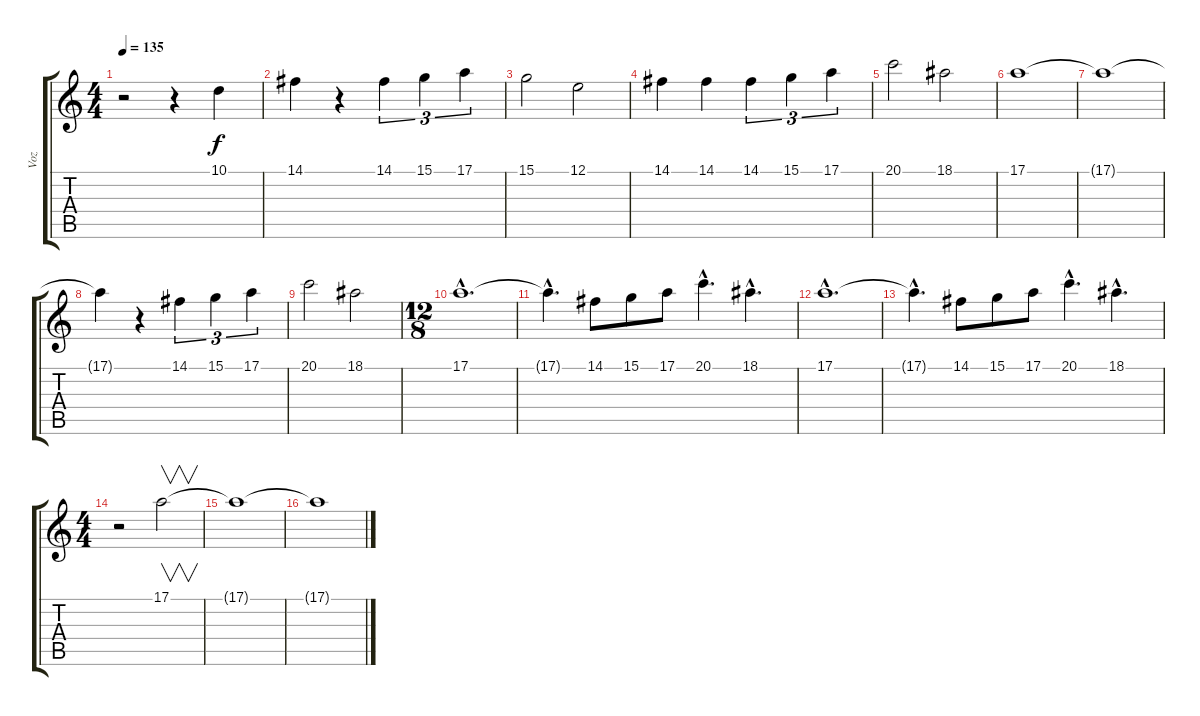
\track ("Voz" "Voz") {instrument lead6voice}
\staff {score tabs}
\tuning (E4 B3 G3 D3 A2 E2) {hide}
\ts (4 4)
\tempo 135
\clef g2
\ks c
r.2{dy f} r.4 10.1.4 |
14.1.4 r.4 14.1.4{tu (3 2)} 15.1.4{tu (3 2)} 17.1.4{tu (3 2)} |
15.1.2 12.1.2 |
14.1.4 14.1.4 14.1.4{tu (3 2)} 15.1.4{tu (3 2)} 17.1.4{tu (3 2)} |
20.1.2 18.1.2 |
17.1.1 |
17.1{t}.1 |
17.1{t}.4 r.4 14.1.4{tu (3 2)} 15.1.4{tu (3 2)} 17.1.4{tu (3 2)} |
20.1.2 18.1.2 |
\ts (12 8)
17.1{hac}.1{d} |
17.1{hac t}.4{d} 14.1.8 15.1.8 17.1.8 20.1{hac}.4{d} 18.1{hac}.4{d} |
17.1{hac}.1{d} |
17.1{hac t}.4{d} 14.1.8 15.1.8 17.1.8 20.1{hac}.4{d} 18.1{hac}.4{d} |
\ts (4 4)
r.2 17.1.2{v} |
17.1{t}.1 |
17.1{t}.1
